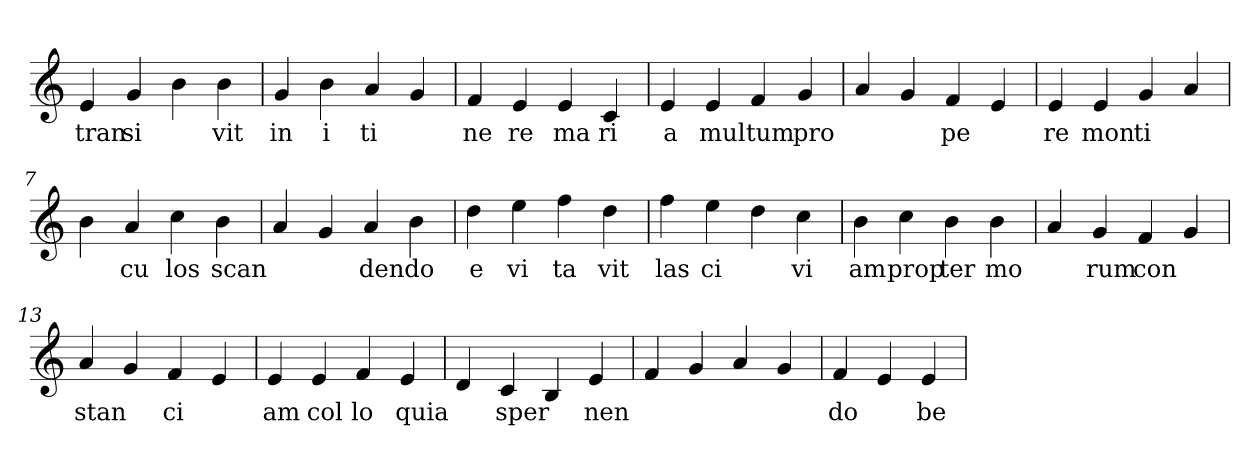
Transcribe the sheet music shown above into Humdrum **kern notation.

**kern	**text
*part1	*part1
*staff1	*staff1
*clefG2	*
=1	=1
4e	tran
4g	si
4b	.
4b	vit
=2	=2
4g	in
4b	i
4a	ti
4g	.
=3	=3
4f	ne
4e	re
4e	ma
4c	ri
=4	=4
4e	a
4e	mul
4f	tum
4g	pro
=5	=5
4a	.
4g	.
4f	pe
4e	.
=6	=6
4e	re
4e	mon
4g	ti
4a	.
=7	=7
4b	.
4a	cu
4cc	los
4b	scan
=8	=8
4a	.
4g	.
4a	den
4b	do
=9	=9
4dd	e
4ee	vi
4ff	ta
4dd	vit
=10	=10
4ff	las
4ee	ci
4dd	.
4cc	vi
=11	=11
4b	am
4cc	prop
4b	ter
4b	mo
=12	=12
4a	.
4g	rum
4f	con
4g	.
=13	=13
4a	stan
4g	.
4f	ci
4e	.
=14	=14
4e	am
4e	col
4f	lo
4e	quia
=15	=15
4d	.
4c	sper
4B	.
4e	nen
=16	=16
4f	.
4g	.
4a	.
4g	.
=17	=17
4f	do
4e	.
4e	be
=	=
*-	*-
